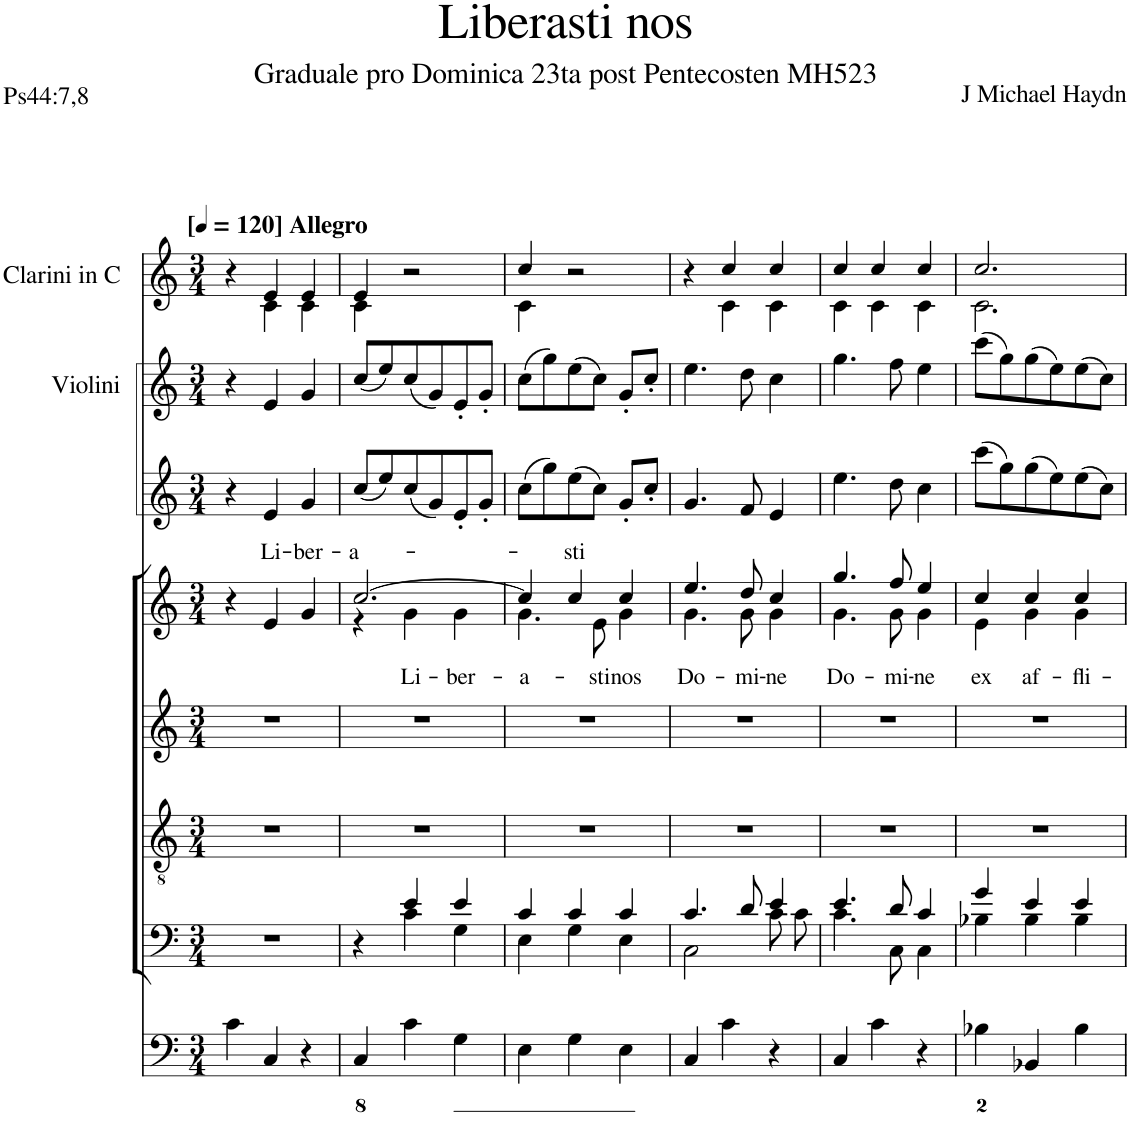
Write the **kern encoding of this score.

**kern	**kern	**kern	**kern	**kern	**text	**kern	**kern	**kern
*part8	*part7	*part6	*part5	*part4	*part4	*part3	*part2	*part1
*staff8	*staff7	*staff6	*staff5	*staff4	*staff4	*staff3	*staff2	*staff1
*I"Organ	*I"Voice	*I"Tenor	*I"Alto	*I"Voice	*	*I"Violin	*I"Violini	*I"Clarini in C
*	*	*	*	*	*	*I'Vln	*I'Vln	*
*clefF4	*clefF4	*clefGv2	*clefG2	*clefG2	*	*clefG2	*clefG2	*clefG2
*k[]	*k[]	*k[]	*k[]	*k[]	*	*k[]	*k[]	*k[]
*M3/4	*M3/4	*M3/4	*M3/4	*M3/4	*	*M3/4	*M3/4	*M3/4
*MM120	*MM120	*MM120	*MM120	*MM120	*	*MM120	*MM120	*MM120
=1	=1	=1	=1	=1	=1	=1	=1	=1
*	*	*	*	*	*	*	*	*^
!	!	!	!	!	!	!	!	!LO:TX:a:B:t=[	!
!	!	!	!	!	!	!	!	!LO:TX:a:B:t=] Allegro	!
4c\	2.r	2.r	2.r	4r	.	4r	4r	4r	4ryy
!	!	!	!	!	!LO:LY:a	!	!	!	!
4C/	.	.	.	4e/	Li-	4e/	4e/	4e/	4c\
!	!	!	!	!	!LO:LY:a	!	!	!	!
4r	.	.	.	4g/	-ber-	4g/	4g/	4e/	4c\
=2	=2	=2	=2	=2	=2	=2	=2	=2	=2
*	*^	*	*	*	*	*	*	*	*
!	!	!	!	!	!	!LO:LY:a	!	!	!	!
*	*	*	*	*	*^	*	*	*	*	*
4C/	4r	4ryy	2.r	2.r	[2.cc/	4r	-a-	(8cc/L	(8cc/L	4e/	4c\
.	.	.	.	.	.	.	.	8ee/)	8ee/)	.	.
!	!	!	!	!	!	!	!LO:LY:b	!	!	!	!
4c\	4e/	4c\	.	.	.	4g\	Li-	(8cc/	(8cc/	2r	2ryy
.	.	.	.	.	.	.	.	8g/)	8g/)	.	.
!	!	!	!	!	!	!	!LO:LY:b	!	!	!	!
4G\	4e/	4G\	.	.	.	4g\	-ber-	8e'/	8e'/	.	.
.	.	.	.	.	.	.	.	8g'/J	8g'/J	.	.
=3	=3	=3	=3	=3	=3	=3	=3	=3	=3	=3	=3
!	!	!	!	!	!	!	!LO:LY:b	!	!	!	!
4E\	4c/	4E\	2.r	2.r	4cc/]	4.g\	-a-	(8cc\L	(8cc\L	4cc/	4c\
.	.	.	.	.	.	.	.	8gg\)	8gg\)	.	.
!	!	!	!	!	!	!	!LO:LY:a	!	!	!	!
4G\	4c/	4G\	.	.	4cc/	.	-sti	(8ee\	(8ee\	2r	2ryy
!	!	!	!	!	!	!	!LO:LY:b	!	!	!	!
.	.	.	.	.	.	8e\	-sti	8cc\J)	8cc\J)	.	.
!	!	!	!	!	!	!	!LO:LY:b	!	!	!	!
4E\	4c/	4E\	.	.	4cc/	4g\	nos	8g'/L	8g'/L	.	.
.	.	.	.	.	.	.	.	8cc'/J	8cc'/J	.	.
=4	=4	=4	=4	=4	=4	=4	=4	=4	=4	=4	=4
!	!	!	!	!	!	!	!LO:LY:b	!	!	!	!
4C/	4.c/	2C\	2.r	2.r	4.ee/	4.g\	Do-	4.g/	4.ee\	4r	4ryy
4c\	.	.	.	.	.	.	.	.	.	4cc/	4c\
!	!	!	!	!	!	!	!LO:LY:b	!	!	!	!
.	8d/	.	.	.	8dd/	8g\	-mi-	8f/	8dd\	.	.
!	!	!	!	!	!	!	!LO:LY:b	!	!	!	!
4r	4e/	8c\L	.	.	4cc/	4g\	-ne	4e/	4cc\	4cc/	4c\
.	.	8c\J	.	.	.	.	.	.	.	.	.
=5	=5	=5	=5	=5	=5	=5	=5	=5	=5	=5	=5
!	!	!	!	!	!	!	!LO:LY:b	!	!	!	!
4C/	4.e/	4.c\	2.r	2.r	4.gg/	4.g\	Do-	4.ee\	4.gg\	4cc/	4c\
4c\	.	.	.	.	.	.	.	.	.	4cc/	4c\
!	!	!	!	!	!	!	!LO:LY:b	!	!	!	!
.	8d/	8C\	.	.	8ff/	8g\	-mi-	8dd\	8ff\	.	.
!	!	!	!	!	!	!	!LO:LY:b	!	!	!	!
4r	4c/	4C\	.	.	4ee/	4g\	-ne	4cc\	4ee\	4cc/	4c\
=6	=6	=6	=6	=6	=6	=6	=6	=6	=6	=6	=6
!	!	!	!	!	!	!	!LO:LY:b	!	!	!	!
4B-X\	4g/	4B-X\	2.r	2.r	4cc/	4e\	ex	(8ccc\L	(8ccc\L	2.cc/	2.c\
.	.	.	.	.	.	.	.	8gg\)	8gg\)	.	.
!	!	!	!	!	!	!	!LO:LY:b	!	!	!	!
4BB-X/	4e/	4B-\	.	.	4cc/	4g\	af-	(8gg\	(8gg\	.	.
.	.	.	.	.	.	.	.	8ee\)	8ee\)	.	.
!	!	!	!	!	!	!	!LO:LY:b	!	!	!	!
4B-\	4e/	4B-\	.	.	4cc/	4g\	-fli-	(8ee\	(8ee\	.	.
.	.	.	.	.	.	.	.	8cc\J)	8cc\J)	.	.
*	*v	*v	*	*	*v	*v	*	*	*	*v	*v
=	=	=	=	=	=	=	=	=
*-	*-	*-	*-	*-	*-	*-	*-	*-
